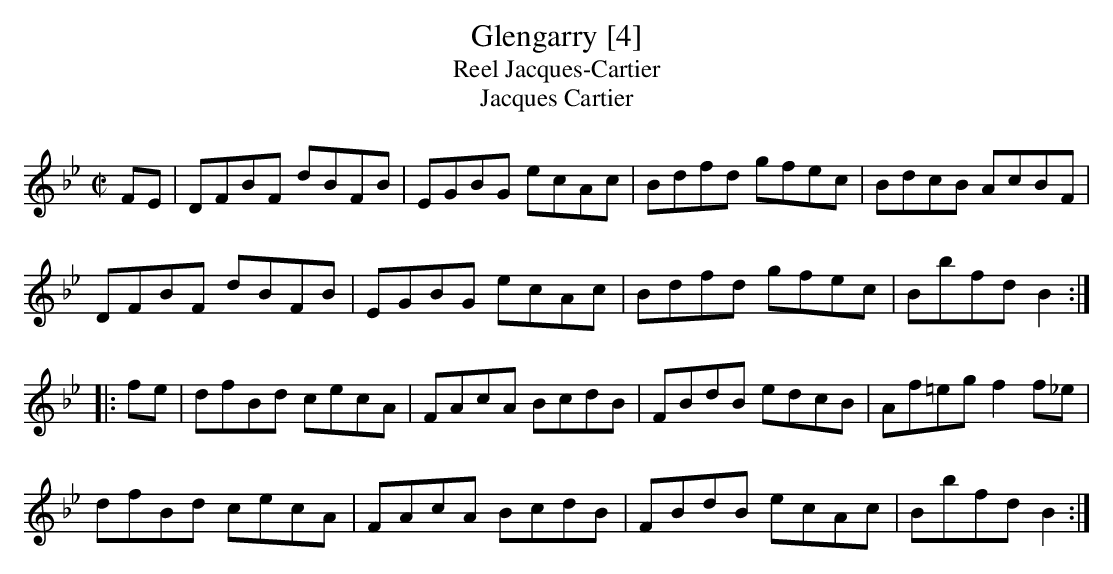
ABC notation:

X:1
T:Glengarry [4]
T:Reel Jacques-Cartier
T:Jacques Cartier
M:C|
L:1/8
K:Bb
FE|DFBF dBFB|EGBG ecAc|Bdfd gfec|BdcB AcBF|
DFBF dBFB|EGBG ecAc|Bdfd gfec|Bbfd B2:|
|:fe|dfBd cecA|FAcA  BcdB|FBdB edcB|Af=eg f2f_e|
dfBd cecA|FAcA  BcdB|FBdB ecAc|Bbfd B2:|]
